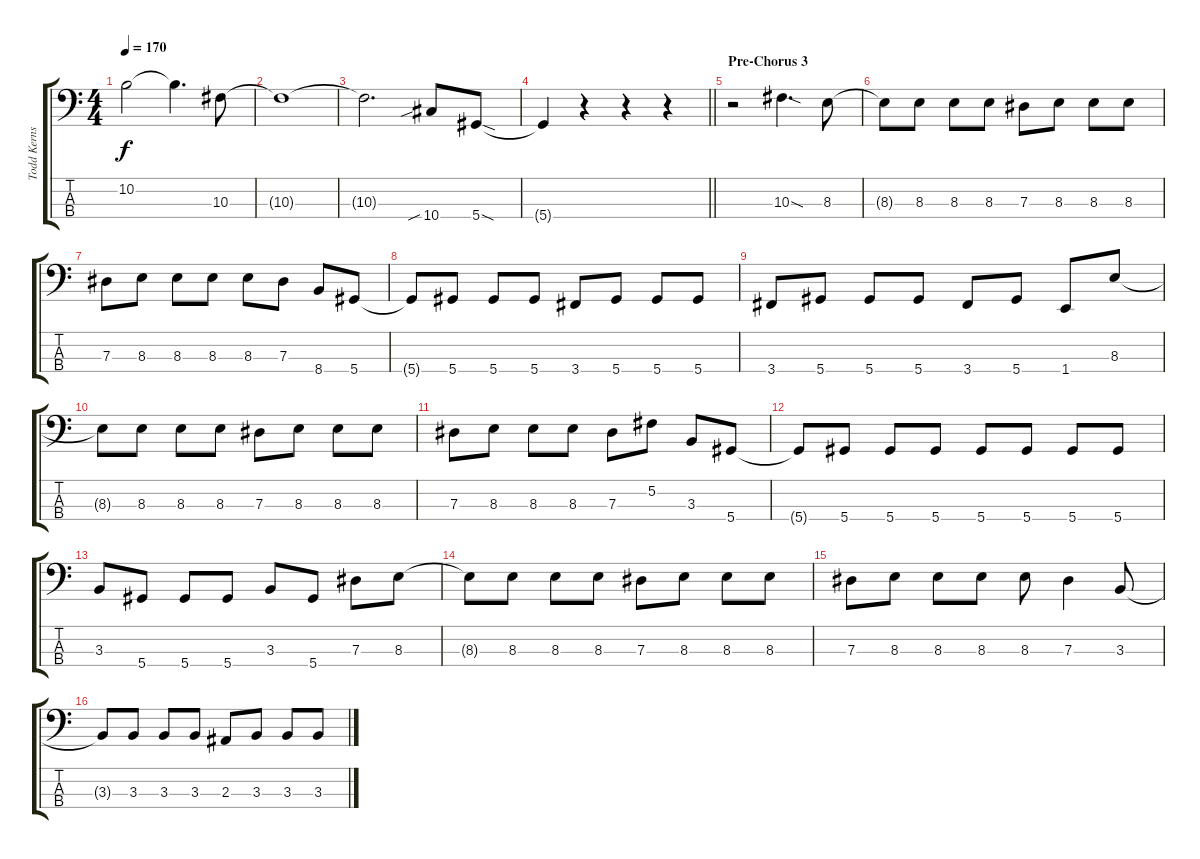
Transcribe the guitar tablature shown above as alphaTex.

\track ("Todd Kerns" "Todd Kerns") {instrument electricbasspick}
\staff {score tabs}
\tuning (Gb2 Db2 Ab1 Eb1) {hide}
\ts (4 4)
\tempo 170
\clef f4
\ks c
10.2{t}.2{dy f} 10.2{t}.4{d} 10.3.8 |
10.3{t}.1 |
10.3{t}.2{d} 10.4{sib}.8 5.4{sod}.8 |
\barLineRight lightlight
5.4{t}.4 r.4 r.4 r.4 |
\section ("" "Pre-Chorus 3")
r.2 10.3{sod}.4{d} 8.3.8 |
8.3{t}.8 8.3.8 8.3.8 8.3.8 7.3.8 8.3.8 8.3.8 8.3.8 |
7.3.8 8.3.8 8.3.8 8.3.8 8.3.8 7.3.8 8.4.8 5.4.8 |
5.4{t}.8 5.4.8 5.4.8 5.4.8 3.4.8 5.4.8 5.4.8 5.4.8 |
3.4.8 5.4.8 5.4.8 5.4.8 3.4.8 5.4.8 1.4.8 8.3.8 |
8.3{t}.8 8.3.8 8.3.8 8.3.8 7.3.8 8.3.8 8.3.8 8.3.8 |
7.3.8 8.3.8 8.3.8 8.3.8 7.3.8 5.2.8 3.3.8 5.4.8 |
5.4{t}.8 5.4.8 5.4.8 5.4.8 5.4.8 5.4.8 5.4.8 5.4.8 |
3.3.8 5.4.8 5.4.8 5.4.8 3.3.8 5.4.8 7.3.8 8.3.8 |
8.3{t}.8 8.3.8 8.3.8 8.3.8 7.3.8 8.3.8 8.3.8 8.3.8 |
7.3.8 8.3.8 8.3.8 8.3.8 8.3.8 7.3.4 3.3.8 |
3.3{t}.8 3.3.8 3.3.8 3.3.8 2.3.8 3.3.8 3.3.8 3.3.8
